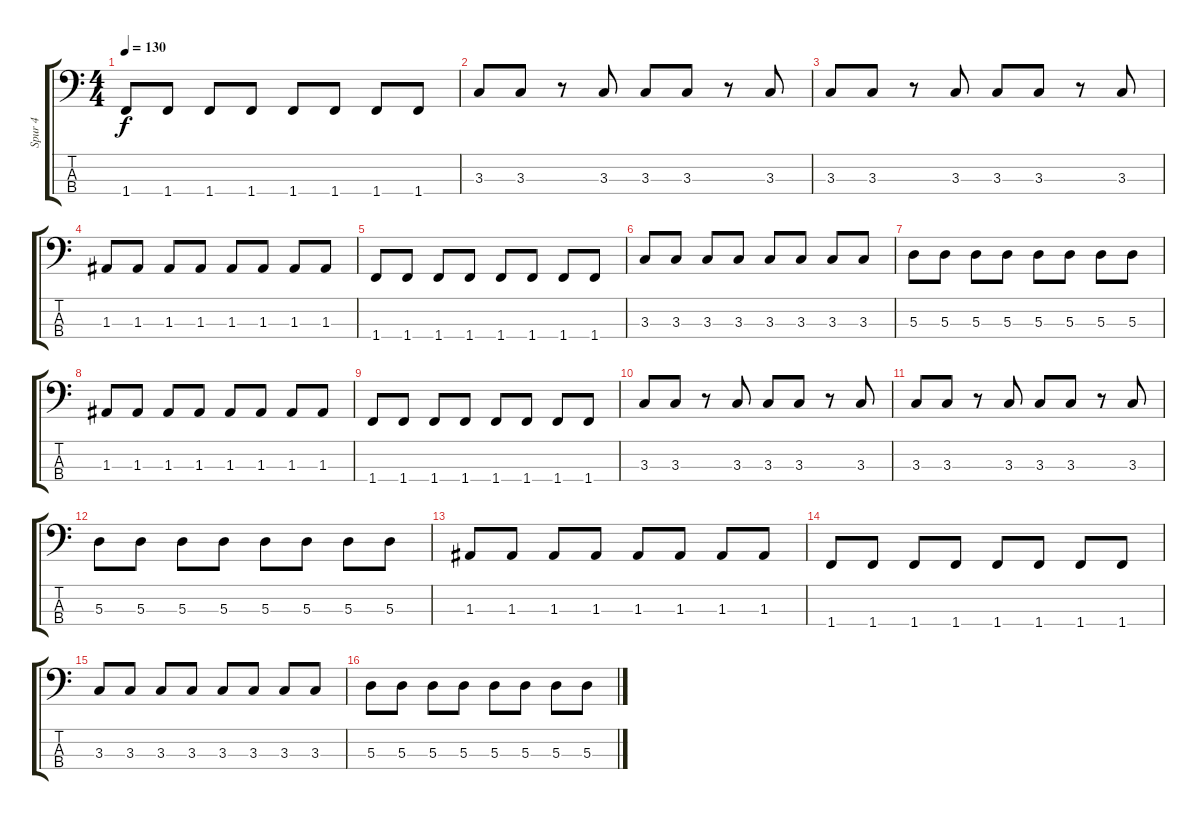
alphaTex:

\track ("Spur 4" "Spur 4") {instrument electricbasspick}
\staff {score tabs}
\tuning (G2 D2 A1 E1) {hide}
\ts (4 4)
\tempo 130
\clef f4
\ks c
1.4.8{dy f} 1.4.8 1.4.8 1.4.8 1.4.8 1.4.8 1.4.8 1.4.8 |
3.3.8 3.3.8 r.8 3.3.8 3.3.8 3.3.8 r.8 3.3.8 |
3.3.8 3.3.8 r.8 3.3.8 3.3.8 3.3.8 r.8 3.3.8 |
1.3.8 1.3.8 1.3.8 1.3.8 1.3.8 1.3.8 1.3.8 1.3.8 |
1.4.8 1.4.8 1.4.8 1.4.8 1.4.8 1.4.8 1.4.8 1.4.8 |
3.3.8 3.3.8 3.3.8 3.3.8 3.3.8 3.3.8 3.3.8 3.3.8 |
5.3.8 5.3.8 5.3.8 5.3.8 5.3.8 5.3.8 5.3.8 5.3.8 |
1.3.8 1.3.8 1.3.8 1.3.8 1.3.8 1.3.8 1.3.8 1.3.8 |
1.4.8 1.4.8 1.4.8 1.4.8 1.4.8 1.4.8 1.4.8 1.4.8 |
3.3.8 3.3.8 r.8 3.3.8 3.3.8 3.3.8 r.8 3.3.8 |
3.3.8 3.3.8 r.8 3.3.8 3.3.8 3.3.8 r.8 3.3.8 |
5.3.8 5.3.8 5.3.8 5.3.8 5.3.8 5.3.8 5.3.8 5.3.8 |
1.3.8 1.3.8 1.3.8 1.3.8 1.3.8 1.3.8 1.3.8 1.3.8 |
1.4.8 1.4.8 1.4.8 1.4.8 1.4.8 1.4.8 1.4.8 1.4.8 |
3.3.8 3.3.8 3.3.8 3.3.8 3.3.8 3.3.8 3.3.8 3.3.8 |
5.3.8 5.3.8 5.3.8 5.3.8 5.3.8 5.3.8 5.3.8 5.3.8
